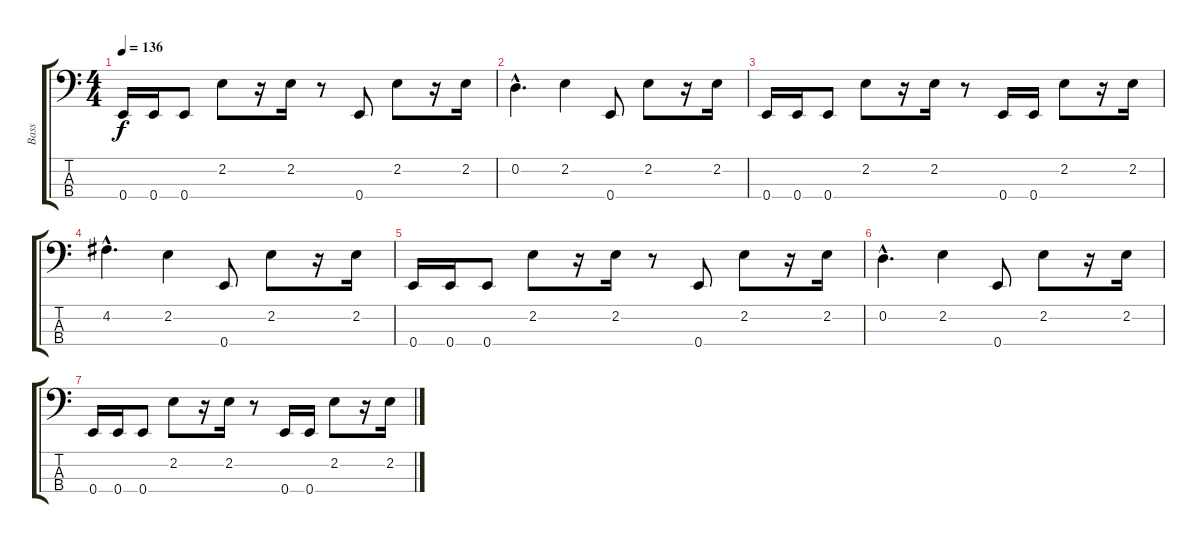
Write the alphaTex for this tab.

\track ("Bass" "Bass") {instrument electricbasspick}
\staff {score tabs}
\tuning (G2 D2 A1 E1) {hide}
\ts (4 4)
\tempo 136
\clef f4
\ks c
0.4.16{dy f} 0.4.16 0.4.8 2.2.8 r.16 2.2.16 r.8 0.4.8 2.2.8 r.16 2.2.16 |
0.2{hac}.4{d} 2.2.4 0.4.8 2.2.8 r.16 2.2.16 |
0.4.16 0.4.16{volume 12} 0.4.8{volume 12} 2.2.8{volume 11} r.16 2.2.16{volume 10} r.8 0.4.16{volume 10} 0.4.16{volume 10} 2.2.8{volume 9} r.16 2.2.16{volume 9} |
4.2{hac}.4{d volume 8} 2.2.4{volume 7} 0.4.8{volume 6} 2.2.8{volume 5} r.16 2.2.16{volume 5} |
0.4.16{volume 4} 0.4.16 0.4.8{volume 4} 2.2.8{volume 3} r.16 2.2.16{volume 2} r.8 0.4.8{volume 1} 2.2.8{volume 1} r.16 2.2.16{volume 0} |
0.2{hac}.4{d} 2.2.4{volume 0} 0.4.8 2.2.8 r.16 2.2.16 |
0.4.16 0.4.16 0.4.8 2.2.8 r.16 2.2.16 r.8 0.4.16 0.4.16 2.2.8 r.16 2.2.16
